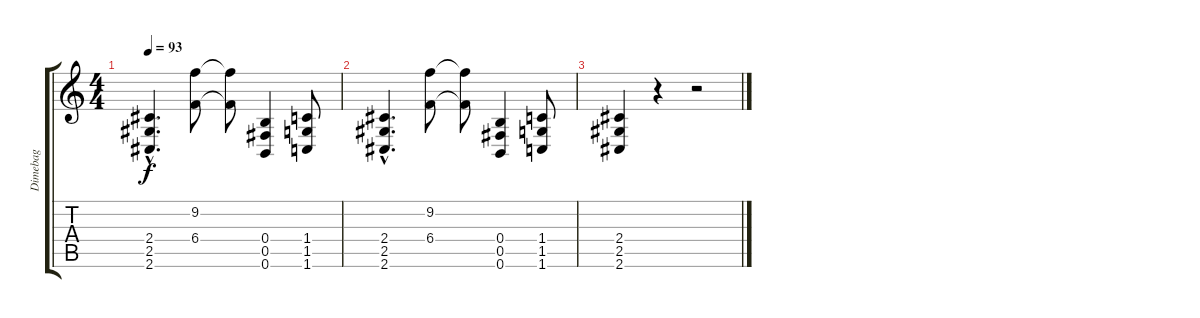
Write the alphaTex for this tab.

\track ("Dimebag" "Dimebag") {instrument distortionguitar}
\staff {score tabs}
\tuning (Db4 Ab3 E3 B2 Gb2 B1) {hide}
\ts (4 4)
\tempo 93
\clef g2
\ks c
(2.4{hac} 2.5{hac} 2.6{hac}).4{d dy f} (9.2 6.4).8 (9.2{t} 6.4{t}).8 (0.4 0.5 0.6).4 (1.4 1.5 1.6).8 |
(2.4{hac} 2.5{hac} 2.6{hac}).4{d} (9.2 6.4).8 (9.2{t} 6.4{t}).8 (0.4 0.5 0.6).4 (1.4 1.5 1.6).8 |
(2.4 2.5 2.6).4 r.4 r.2
